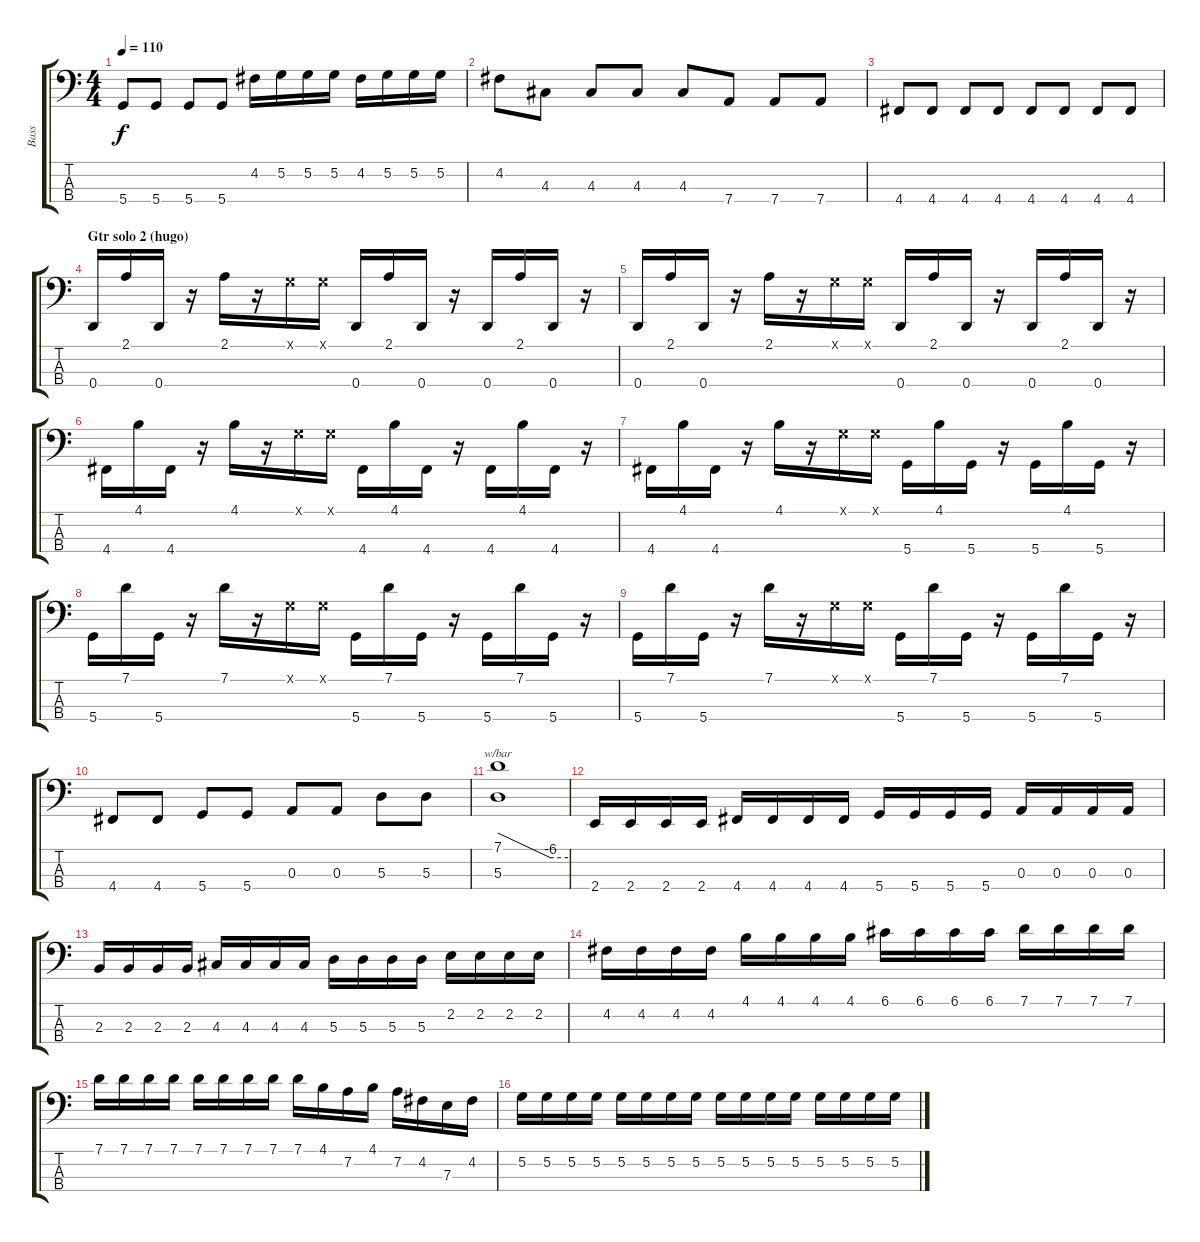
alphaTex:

\track ("Bass" "Bass") {instrument fretlessbass}
\staff {score tabs}
\tuning (G2 D2 A1 D1) {hide}
\ts (4 4)
\tempo 110
\clef f4
\ks c
5.4.8{dy f} 5.4.8 5.4.8 5.4.8 4.2.16 5.2.16 5.2.16 5.2.16 4.2.16 5.2.16 5.2.16 5.2.16 |
4.2.8 4.3.8 4.3.8 4.3.8 4.3.8 7.4.8 7.4.8 7.4.8 |
4.4.8 4.4.8 4.4.8 4.4.8 4.4.8 4.4.8 4.4.8 4.4.8 |
\section ("" "Gtr solo 2 (hugo)")
0.4.16 2.1.16 0.4.16 r.16 2.1.16 r.16 0.1{x}.16 0.1{x}.16 0.4.16 2.1.16 0.4.16 r.16 0.4.16 2.1.16 0.4.16 r.16 |
0.4.16 2.1.16 0.4.16 r.16 2.1.16 r.16 0.1{x}.16 0.1{x}.16 0.4.16 2.1.16 0.4.16 r.16 0.4.16 2.1.16 0.4.16 r.16 |
4.4.16 4.1.16 4.4.16 r.16 4.1.16 r.16 0.1{x}.16 0.1{x}.16 4.4.16 4.1.16 4.4.16 r.16 4.4.16 4.1.16 4.4.16 r.16 |
4.4.16 4.1.16 4.4.16 r.16 4.1.16 r.16 0.1{x}.16 0.1{x}.16 5.4.16 4.1.16 5.4.16 r.16 5.4.16 4.1.16 5.4.16 r.16 |
5.4.16 7.1.16 5.4.16 r.16 7.1.16 r.16 0.1{x}.16 0.1{x}.16 5.4.16 7.1.16 5.4.16 r.16 5.4.16 7.1.16 5.4.16 r.16 |
5.4.16 7.1.16 5.4.16 r.16 7.1.16 r.16 0.1{x}.16 0.1{x}.16 5.4.16 7.1.16 5.4.16 r.16 5.4.16 7.1.16 5.4.16 r.16 |
4.4.8 4.4.8 5.4.8 5.4.8 0.3.8 0.3.8 5.3.8 5.3.8 |
(7.1 5.3).1{tbe (custom default 0 0 45 -24 60 -24)} |
2.4.16 2.4.16 2.4.16 2.4.16 4.4.16 4.4.16 4.4.16 4.4.16 5.4.16 5.4.16 5.4.16 5.4.16 0.3.16 0.3.16 0.3.16 0.3.16 |
2.3.16 2.3.16 2.3.16 2.3.16 4.3.16 4.3.16 4.3.16 4.3.16 5.3.16 5.3.16 5.3.16 5.3.16 2.2.16 2.2.16 2.2.16 2.2.16 |
4.2.16 4.2.16 4.2.16 4.2.16 4.1.16 4.1.16 4.1.16 4.1.16 6.1.16 6.1.16 6.1.16 6.1.16 7.1.16 7.1.16 7.1.16 7.1.16 |
7.1.16 7.1.16 7.1.16 7.1.16 7.1.16 7.1.16 7.1.16 7.1.16 7.1.16 4.1.16 7.2.16 4.1.16 7.2.16 4.2.16 7.3.16 4.2.16 |
5.2.16 5.2.16 5.2.16 5.2.16 5.2.16 5.2.16 5.2.16 5.2.16 5.2.16 5.2.16 5.2.16 5.2.16 5.2.16 5.2.16 5.2.16 5.2.16
